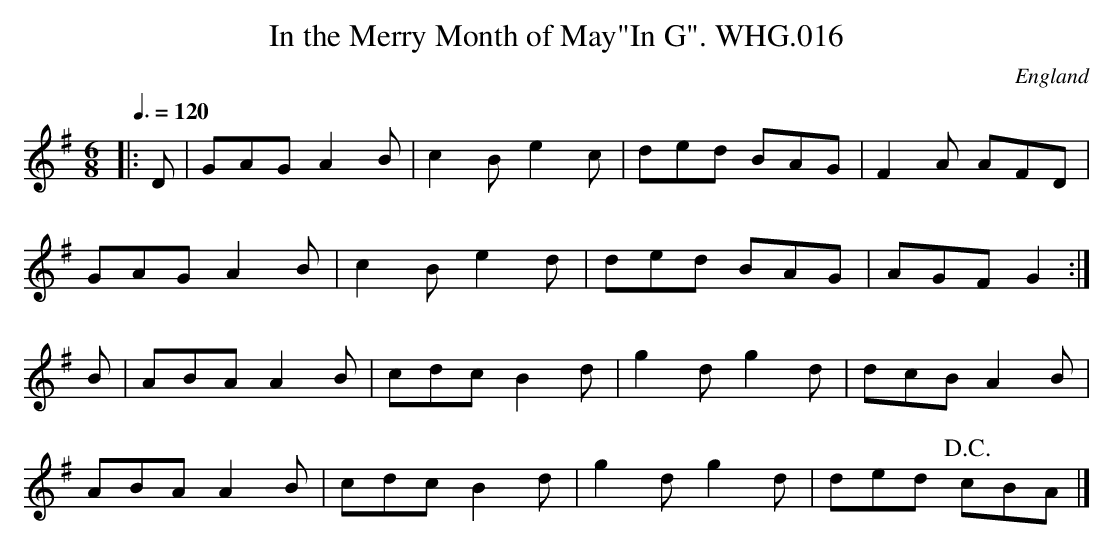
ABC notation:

X:1
T:In the Merry Month of May"In G". WHG.016
O:England
M:6/8
L:1/8
Q:3/8=120
K:G major
|:D|GAG A2B|c2B e2c|ded BAG|F2A AFD|
GAG A2B|c2B e2d|ded BAG|AGF G2:|
B|ABA A2B|cdc B2d|g2d g2d|dcB A2B|
ABA A2B|cdc B2d|g2d g2d|ded +D.C.+cBA|]
